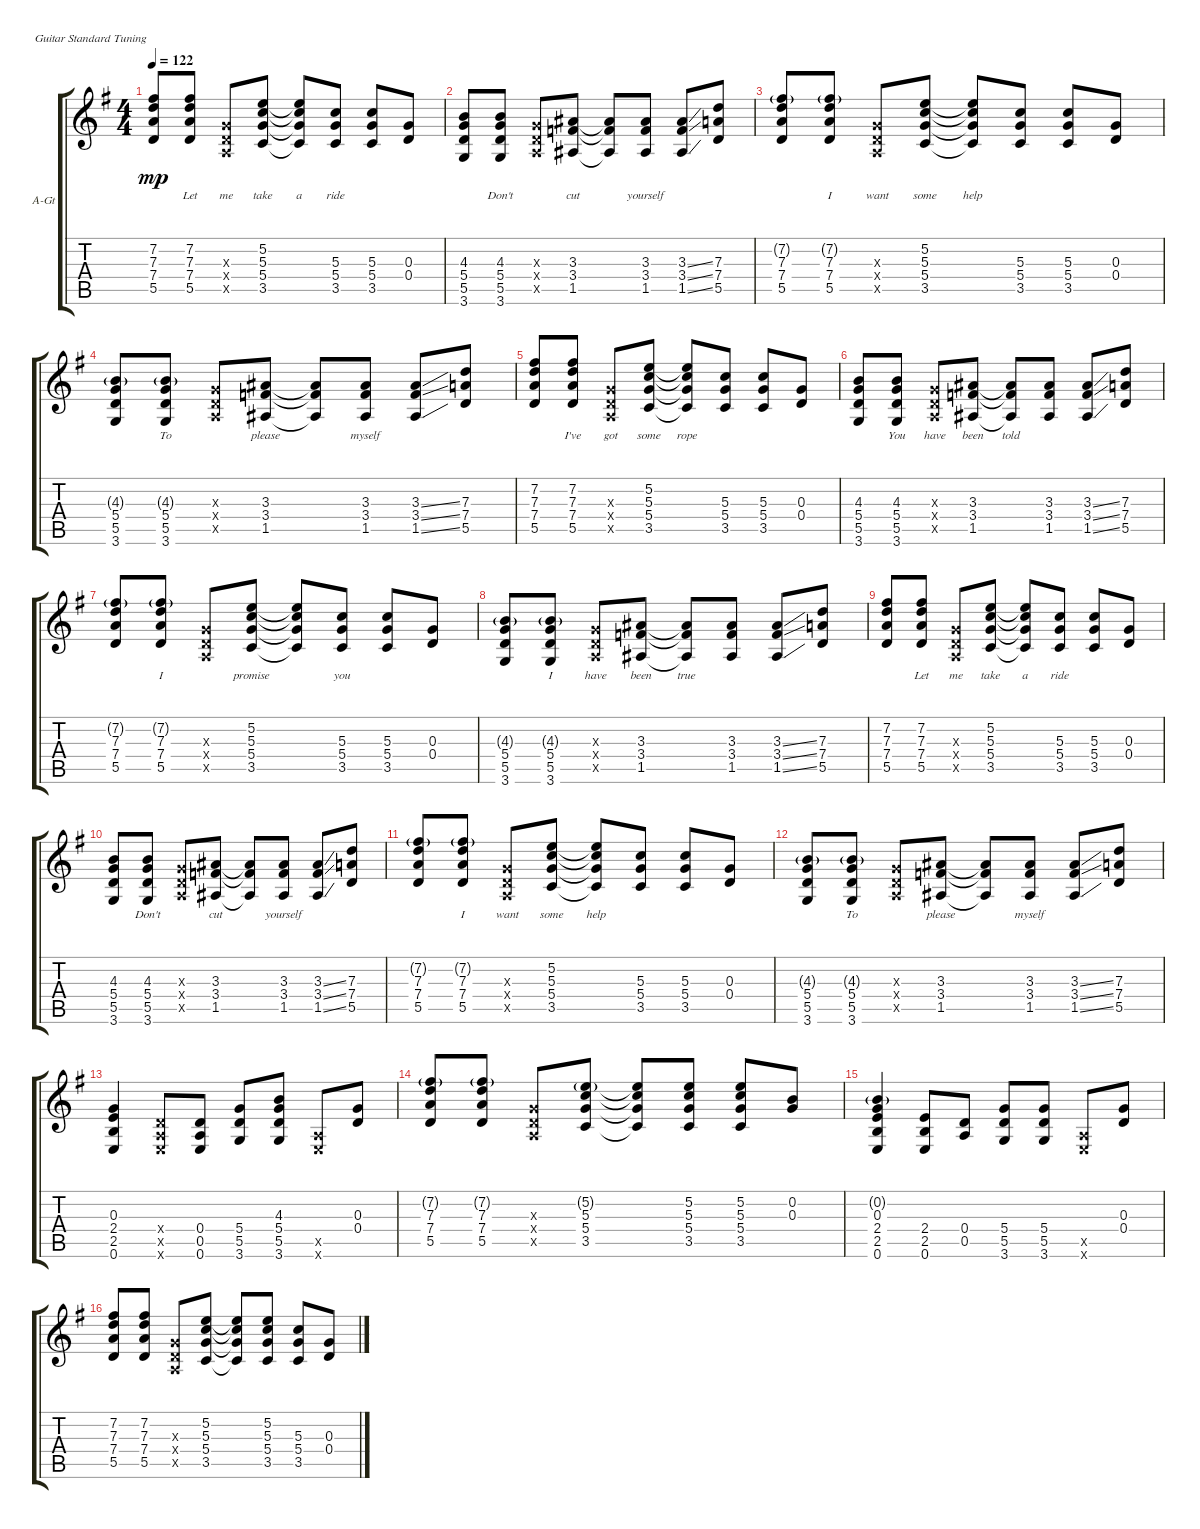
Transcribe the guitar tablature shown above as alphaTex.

\defaultSystemsLayout 4
\bracketExtendMode groupsimilarinstruments
\firstSystemTrackNameOrientation horizontal
\otherSystemsTrackNameOrientation horizontal
\track ("Ac Guitar" "A-Gt") {instrument electricguitarclean}
\staff {score tabs}
\tuning (E4 B3 G3 D3 A2 E2)
\ts (4 4)
\tempo 122
\clef g2
\scale
1.05549
\ks g
(5.5 7.4 7.3 7.2).8{lyrics (0 "") lyrics (1 "") lyrics (2 "") lyrics (3 "") lyrics (4 "") dy mp} (5.5 7.4 7.3 7.2).8{lyrics (0 "Let") lyrics (1 "") lyrics (2 "") lyrics (3 "") lyrics (4 "")} (0.5{x} 0.4{x} 0.3{x}).8{lyrics (0 "me") lyrics (1 "") lyrics (2 "") lyrics (3 "") lyrics (4 "")} (3.5 5.4 5.3 5.2).8{lyrics (0 "take") lyrics (1 "") lyrics (2 "") lyrics (3 "") lyrics (4 "")} (3.5{t} 5.4{t} 5.3{t} 5.2{t}).8{lyrics (0 "a") lyrics (1 "") lyrics (2 "") lyrics (3 "") lyrics (4 "")} (3.5 5.4 5.3).8{lyrics (0 "ride") lyrics (1 "") lyrics (2 "") lyrics (3 "") lyrics (4 "")} (3.5 5.4 5.3).8{lyrics (0 "") lyrics (1 "") lyrics (2 "") lyrics (3 "") lyrics (4 "")} (0.4 0.3).8{lyrics (0 "") lyrics (1 "") lyrics (2 "") lyrics (3 "") lyrics (4 "")} |
\scale
0.944515 (3.6 5.5 5.4 4.3).8{lyrics (0 "") lyrics (1 "") lyrics (2 "") lyrics (3 "") lyrics (4 "")} (3.6 5.5 5.4 4.3).8{lyrics (0 "Don't") lyrics (1 "") lyrics (2 "") lyrics (3 "") lyrics (4 "")} (0.5{x} 0.4{x} 0.3{x}).8{lyrics (0 "") lyrics (1 "") lyrics (2 "") lyrics (3 "") lyrics (4 "")} (1.5 3.4 3.3).8{lyrics (0 "cut") lyrics (1 "") lyrics (2 "") lyrics (3 "") lyrics (4 "")} (1.5{t} 3.4{t} 3.3{t}).8{lyrics (0 "") lyrics (1 "") lyrics (2 "") lyrics (3 "") lyrics (4 "")} (1.5 3.4 3.3).8{lyrics (0 "yourself") lyrics (1 "") lyrics (2 "") lyrics (3 "") lyrics (4 "")} (1.5{ss} 3.4{ss} 3.3{ss}).8{lyrics (0 "") lyrics (1 "") lyrics (2 "") lyrics (3 "") lyrics (4 "")} (5.5 7.4 7.3).8{lyrics (0 "") lyrics (1 "") lyrics (2 "") lyrics (3 "") lyrics (4 "")} |
\scale
1.05549 (5.5 7.4 7.3 7.2{g}).8{lyrics (0 "") lyrics (1 "") lyrics (2 "") lyrics (3 "") lyrics (4 "")} (5.5 7.4 7.3 7.2{g}).8{lyrics (0 "I") lyrics (1 "") lyrics (2 "") lyrics (3 "") lyrics (4 "")} (0.5{x} 0.4{x} 0.3{x}).8{lyrics (0 "want") lyrics (1 "") lyrics (2 "") lyrics (3 "") lyrics (4 "")} (3.5 5.4 5.3 5.2).8{lyrics (0 "some") lyrics (1 "") lyrics (2 "") lyrics (3 "") lyrics (4 "")} (3.5{t} 5.4{t} 5.3{t} 5.2{t}).8{lyrics (0 "help") lyrics (1 "") lyrics (2 "") lyrics (3 "") lyrics (4 "")} (3.5 5.4 5.3).8{lyrics (0 "") lyrics (1 "") lyrics (2 "") lyrics (3 "") lyrics (4 "")} (3.5 5.4 5.3).8{lyrics (0 "") lyrics (1 "") lyrics (2 "") lyrics (3 "") lyrics (4 "")} (0.4 0.3).8{lyrics (0 "") lyrics (1 "") lyrics (2 "") lyrics (3 "") lyrics (4 "")} |
\scale
0.944515 (3.6 5.5 5.4 4.3{g}).8{lyrics (0 "") lyrics (1 "") lyrics (2 "") lyrics (3 "") lyrics (4 "")} (3.6 5.5 5.4 4.3{g}).8{lyrics (0 "To") lyrics (1 "") lyrics (2 "") lyrics (3 "") lyrics (4 "")} (0.5{x} 0.4{x} 0.3{x}).8{lyrics (0 "") lyrics (1 "") lyrics (2 "") lyrics (3 "") lyrics (4 "")} (1.5 3.4 3.3).8{lyrics (0 "please") lyrics (1 "") lyrics (2 "") lyrics (3 "") lyrics (4 "")} (1.5{t} 3.4{t} 3.3{t}).8{lyrics (0 "") lyrics (1 "") lyrics (2 "") lyrics (3 "") lyrics (4 "")} (1.5 3.4 3.3).8{lyrics (0 "myself") lyrics (1 "") lyrics (2 "") lyrics (3 "") lyrics (4 "")} (1.5{ss} 3.4{ss} 3.3{ss}).8{lyrics (0 "") lyrics (1 "") lyrics (2 "") lyrics (3 "") lyrics (4 "")} (5.5 7.4 7.3).8{lyrics (0 "") lyrics (1 "") lyrics (2 "") lyrics (3 "") lyrics (4 "")} |
\scale
1.05549 (5.5 7.4 7.3 7.2).8{lyrics (0 "") lyrics (1 "") lyrics (2 "") lyrics (3 "") lyrics (4 "")} (5.5 7.4 7.3 7.2).8{lyrics (0 "I've") lyrics (1 "") lyrics (2 "") lyrics (3 "") lyrics (4 "")} (0.5{x} 0.4{x} 0.3{x}).8{lyrics (0 "got") lyrics (1 "") lyrics (2 "") lyrics (3 "") lyrics (4 "")} (3.5 5.4 5.3 5.2).8{lyrics (0 "some") lyrics (1 "") lyrics (2 "") lyrics (3 "") lyrics (4 "")} (3.5{t} 5.4{t} 5.3{t} 5.2{t}).8{lyrics (0 "rope") lyrics (1 "") lyrics (2 "") lyrics (3 "") lyrics (4 "")} (3.5 5.4 5.3).8{lyrics (0 "") lyrics (1 "") lyrics (2 "") lyrics (3 "") lyrics (4 "")} (3.5 5.4 5.3).8{lyrics (0 "") lyrics (1 "") lyrics (2 "") lyrics (3 "") lyrics (4 "")} (0.4 0.3).8{lyrics (0 "") lyrics (1 "") lyrics (2 "") lyrics (3 "") lyrics (4 "")} |
\scale
0.944515 (3.6 5.5 5.4 4.3).8{lyrics (0 "") lyrics (1 "") lyrics (2 "") lyrics (3 "") lyrics (4 "")} (3.6 5.5 5.4 4.3).8{lyrics (0 "You") lyrics (1 "") lyrics (2 "") lyrics (3 "") lyrics (4 "")} (0.5{x} 0.4{x} 0.3{x}).8{lyrics (0 "have") lyrics (1 "") lyrics (2 "") lyrics (3 "") lyrics (4 "")} (1.5 3.4 3.3).8{lyrics (0 "been") lyrics (1 "") lyrics (2 "") lyrics (3 "") lyrics (4 "")} (1.5{t} 3.4{t} 3.3{t}).8{lyrics (0 "told") lyrics (1 "") lyrics (2 "") lyrics (3 "") lyrics (4 "")} (1.5 3.4 3.3).8{lyrics (0 "") lyrics (1 "") lyrics (2 "") lyrics (3 "") lyrics (4 "")} (1.5{ss} 3.4{ss} 3.3{ss}).8{lyrics (0 "") lyrics (1 "") lyrics (2 "") lyrics (3 "") lyrics (4 "")} (5.5 7.4 7.3).8{lyrics (0 "") lyrics (1 "") lyrics (2 "") lyrics (3 "") lyrics (4 "")} |
\scale
1.05549 (5.5 7.4 7.3 7.2{g}).8{lyrics (0 "") lyrics (1 "") lyrics (2 "") lyrics (3 "") lyrics (4 "")} (5.5 7.4 7.3 7.2{g}).8{lyrics (0 "I") lyrics (1 "") lyrics (2 "") lyrics (3 "") lyrics (4 "")} (0.5{x} 0.4{x} 0.3{x}).8{lyrics (0 "") lyrics (1 "") lyrics (2 "") lyrics (3 "") lyrics (4 "")} (3.5 5.4 5.3 5.2).8{lyrics (0 "promise") lyrics (1 "") lyrics (2 "") lyrics (3 "") lyrics (4 "")} (3.5{t} 5.4{t} 5.3{t} 5.2{t}).8{lyrics (0 "") lyrics (1 "") lyrics (2 "") lyrics (3 "") lyrics (4 "")} (3.5 5.4 5.3).8{lyrics (0 "you") lyrics (1 "") lyrics (2 "") lyrics (3 "") lyrics (4 "")} (3.5 5.4 5.3).8{lyrics (0 "") lyrics (1 "") lyrics (2 "") lyrics (3 "") lyrics (4 "")} (0.4 0.3).8{lyrics (0 "") lyrics (1 "") lyrics (2 "") lyrics (3 "") lyrics (4 "")} |
\scale
0.944515 (3.6 5.5 5.4 4.3{g}).8{lyrics (0 "") lyrics (1 "") lyrics (2 "") lyrics (3 "") lyrics (4 "")} (3.6 5.5 5.4 4.3{g}).8{lyrics (0 "I") lyrics (1 "") lyrics (2 "") lyrics (3 "") lyrics (4 "")} (0.5{x} 0.4{x} 0.3{x}).8{lyrics (0 "have") lyrics (1 "") lyrics (2 "") lyrics (3 "") lyrics (4 "")} (1.5 3.4 3.3).8{lyrics (0 "been") lyrics (1 "") lyrics (2 "") lyrics (3 "") lyrics (4 "")} (1.5{t} 3.4{t} 3.3{t}).8{lyrics (0 "true") lyrics (1 "") lyrics (2 "") lyrics (3 "") lyrics (4 "")} (1.5 3.4 3.3).8{lyrics (0 "") lyrics (1 "") lyrics (2 "") lyrics (3 "") lyrics (4 "")} (1.5{ss} 3.4{ss} 3.3{ss}).8{lyrics (0 "") lyrics (1 "") lyrics (2 "") lyrics (3 "") lyrics (4 "")} (5.5 7.4 7.3).8{lyrics (0 "") lyrics (1 "") lyrics (2 "") lyrics (3 "") lyrics (4 "")} |
\scale
1.05549 (5.5 7.4 7.3 7.2).8{lyrics (0 "") lyrics (1 "") lyrics (2 "") lyrics (3 "") lyrics (4 "")} (5.5 7.4 7.3 7.2).8{lyrics (0 "Let") lyrics (1 "") lyrics (2 "") lyrics (3 "") lyrics (4 "")} (0.5{x} 0.4{x} 0.3{x}).8{lyrics (0 "me") lyrics (1 "") lyrics (2 "") lyrics (3 "") lyrics (4 "")} (3.5 5.4 5.3 5.2).8{lyrics (0 "take") lyrics (1 "") lyrics (2 "") lyrics (3 "") lyrics (4 "")} (3.5{t} 5.4{t} 5.3{t} 5.2{t}).8{lyrics (0 "a") lyrics (1 "") lyrics (2 "") lyrics (3 "") lyrics (4 "")} (3.5 5.4 5.3).8{lyrics (0 "ride") lyrics (1 "") lyrics (2 "") lyrics (3 "") lyrics (4 "")} (3.5 5.4 5.3).8{lyrics (0 "") lyrics (1 "") lyrics (2 "") lyrics (3 "") lyrics (4 "")} (0.4 0.3).8{lyrics (0 "") lyrics (1 "") lyrics (2 "") lyrics (3 "") lyrics (4 "")} |
\scale
0.944515 (3.6 5.5 5.4 4.3).8{lyrics (0 "") lyrics (1 "") lyrics (2 "") lyrics (3 "") lyrics (4 "")} (3.6 5.5 5.4 4.3).8{lyrics (0 "Don't") lyrics (1 "") lyrics (2 "") lyrics (3 "") lyrics (4 "")} (0.5{x} 0.4{x} 0.3{x}).8{lyrics (0 "") lyrics (1 "") lyrics (2 "") lyrics (3 "") lyrics (4 "")} (1.5 3.4 3.3).8{lyrics (0 "cut") lyrics (1 "") lyrics (2 "") lyrics (3 "") lyrics (4 "")} (1.5{t} 3.4{t} 3.3{t}).8{lyrics (0 "") lyrics (1 "") lyrics (2 "") lyrics (3 "") lyrics (4 "")} (1.5 3.4 3.3).8{lyrics (0 "yourself") lyrics (1 "") lyrics (2 "") lyrics (3 "") lyrics (4 "")} (1.5{ss} 3.4{ss} 3.3{ss}).8{lyrics (0 "") lyrics (1 "") lyrics (2 "") lyrics (3 "") lyrics (4 "")} (5.5 7.4 7.3).8{lyrics (0 "") lyrics (1 "") lyrics (2 "") lyrics (3 "") lyrics (4 "")} |
\scale
1.05549 (5.5 7.4 7.3 7.2{g}).8{lyrics (0 "") lyrics (1 "") lyrics (2 "") lyrics (3 "") lyrics (4 "")} (5.5 7.4 7.3 7.2{g}).8{lyrics (0 "I") lyrics (1 "") lyrics (2 "") lyrics (3 "") lyrics (4 "")} (0.5{x} 0.4{x} 0.3{x}).8{lyrics (0 "want") lyrics (1 "") lyrics (2 "") lyrics (3 "") lyrics (4 "")} (3.5 5.4 5.3 5.2).8{lyrics (0 "some") lyrics (1 "") lyrics (2 "") lyrics (3 "") lyrics (4 "")} (3.5{t} 5.4{t} 5.3{t} 5.2{t}).8{lyrics (0 "help") lyrics (1 "") lyrics (2 "") lyrics (3 "") lyrics (4 "")} (3.5 5.4 5.3).8{lyrics (0 "") lyrics (1 "") lyrics (2 "") lyrics (3 "") lyrics (4 "")} (3.5 5.4 5.3).8{lyrics (0 "") lyrics (1 "") lyrics (2 "") lyrics (3 "") lyrics (4 "")} (0.4 0.3).8{lyrics (0 "") lyrics (1 "") lyrics (2 "") lyrics (3 "") lyrics (4 "")} |
\scale
0.944515 (3.6 5.5 5.4 4.3{g}).8{lyrics (0 "") lyrics (1 "") lyrics (2 "") lyrics (3 "") lyrics (4 "")} (3.6 5.5 5.4 4.3{g}).8{lyrics (0 "To") lyrics (1 "") lyrics (2 "") lyrics (3 "") lyrics (4 "")} (0.5{x} 0.4{x} 0.3{x}).8{lyrics (0 "") lyrics (1 "") lyrics (2 "") lyrics (3 "") lyrics (4 "")} (1.5 3.4 3.3).8{lyrics (0 "please") lyrics (1 "") lyrics (2 "") lyrics (3 "") lyrics (4 "")} (1.5{t} 3.4{t} 3.3{t}).8{lyrics (0 "") lyrics (1 "") lyrics (2 "") lyrics (3 "") lyrics (4 "")} (1.5 3.4 3.3).8{lyrics (0 "myself") lyrics (1 "") lyrics (2 "") lyrics (3 "") lyrics (4 "")} (1.5{ss} 3.4{ss} 3.3{ss}).8{lyrics (0 "") lyrics (1 "") lyrics (2 "") lyrics (3 "") lyrics (4 "")} (5.5 7.4 7.3).8{lyrics (0 "") lyrics (1 "") lyrics (2 "") lyrics (3 "") lyrics (4 "")} |
\scale
1.05549 (0.6 2.5 2.4 0.3).4{lyrics (0 "") lyrics (1 "") lyrics (2 "") lyrics (3 "") lyrics (4 "")} (0.6{x} 0.5{x} 0.4{x}).8{lyrics (0 "") lyrics (1 "") lyrics (2 "") lyrics (3 "") lyrics (4 "")} (0.6 0.5 0.4).8{lyrics (0 "") lyrics (1 "") lyrics (2 "") lyrics (3 "") lyrics (4 "")} (3.6 5.5 5.4).8{lyrics (0 "") lyrics (1 "") lyrics (2 "") lyrics (3 "") lyrics (4 "")} (3.6 5.5 5.4 4.3).8{lyrics (0 "") lyrics (1 "") lyrics (2 "") lyrics (3 "") lyrics (4 "")} (0.6{x} 0.5{x}).8{lyrics (0 "") lyrics (1 "") lyrics (2 "") lyrics (3 "") lyrics (4 "")} (0.4 0.3).8{lyrics (0 "") lyrics (1 "") lyrics (2 "") lyrics (3 "") lyrics (4 "")} |
\scale
0.944515 (5.5 7.4 7.3 7.2{g}).8{lyrics (0 "") lyrics (1 "") lyrics (2 "") lyrics (3 "") lyrics (4 "")} (5.5 7.4 7.3 7.2{g}).8{lyrics (0 "") lyrics (1 "") lyrics (2 "") lyrics (3 "") lyrics (4 "")} (0.5{x} 0.4{x} 0.3{x}).8{lyrics (0 "") lyrics (1 "") lyrics (2 "") lyrics (3 "") lyrics (4 "")} (3.5 5.4 5.3 5.2{g}).8{lyrics (0 "") lyrics (1 "") lyrics (2 "") lyrics (3 "") lyrics (4 "")} (3.5{t} 5.4{t} 5.3{t} 5.2{t}).8{lyrics (0 "") lyrics (1 "") lyrics (2 "") lyrics (3 "") lyrics (4 "")} (3.5 5.4 5.3 5.2).8{lyrics (0 "") lyrics (1 "") lyrics (2 "") lyrics (3 "") lyrics (4 "")} (3.5 5.4 5.3 5.2).8{lyrics (0 "") lyrics (1 "") lyrics (2 "") lyrics (3 "") lyrics (4 "")} (0.3 0.2).8{lyrics (0 "") lyrics (1 "") lyrics (2 "") lyrics (3 "") lyrics (4 "")} |
\scale
1.05549 (0.6 2.5 2.4 0.3 0.2{g}).4{lyrics (0 "") lyrics (1 "") lyrics (2 "") lyrics (3 "") lyrics (4 "")} (0.6 2.5 2.4).8{lyrics (0 "") lyrics (1 "") lyrics (2 "") lyrics (3 "") lyrics (4 "")} (0.5 0.4).8{lyrics (0 "") lyrics (1 "") lyrics (2 "") lyrics (3 "") lyrics (4 "")} (3.6 5.5 5.4).8{lyrics (0 "") lyrics (1 "") lyrics (2 "") lyrics (3 "") lyrics (4 "")} (3.6 5.5 5.4).8{lyrics (0 "") lyrics (1 "") lyrics (2 "") lyrics (3 "") lyrics (4 "")} (0.5{x} 0.6{x}).8{lyrics (0 "") lyrics (1 "") lyrics (2 "") lyrics (3 "") lyrics (4 "")} (0.4 0.3).8{lyrics (0 "") lyrics (1 "") lyrics (2 "") lyrics (3 "") lyrics (4 "")} |
\scale
0.944515 (5.5 7.4 7.3 7.2).8{lyrics (0 "") lyrics (1 "") lyrics (2 "") lyrics (3 "") lyrics (4 "")} (5.5 7.4 7.3 7.2).8{lyrics (0 "") lyrics (1 "") lyrics (2 "") lyrics (3 "") lyrics (4 "")} (0.5{x} 0.4{x} 0.3{x}).8{lyrics (0 "") lyrics (1 "") lyrics (2 "") lyrics (3 "") lyrics (4 "")} (3.5 5.4 5.3 5.2).8{lyrics (0 "") lyrics (1 "") lyrics (2 "") lyrics (3 "") lyrics (4 "")} (3.5{t} 5.4{t} 5.3{t} 5.2{t}).8{lyrics (0 "") lyrics (1 "") lyrics (2 "") lyrics (3 "") lyrics (4 "")} (3.5 5.4 5.3 5.2).8{lyrics (0 "") lyrics (1 "") lyrics (2 "") lyrics (3 "") lyrics (4 "")} (3.5 5.4 5.3).8{lyrics (0 "") lyrics (1 "") lyrics (2 "") lyrics (3 "") lyrics (4 "")} (0.4 0.3).8{lyrics (0 "") lyrics (1 "") lyrics (2 "") lyrics (3 "") lyrics (4 "")}
